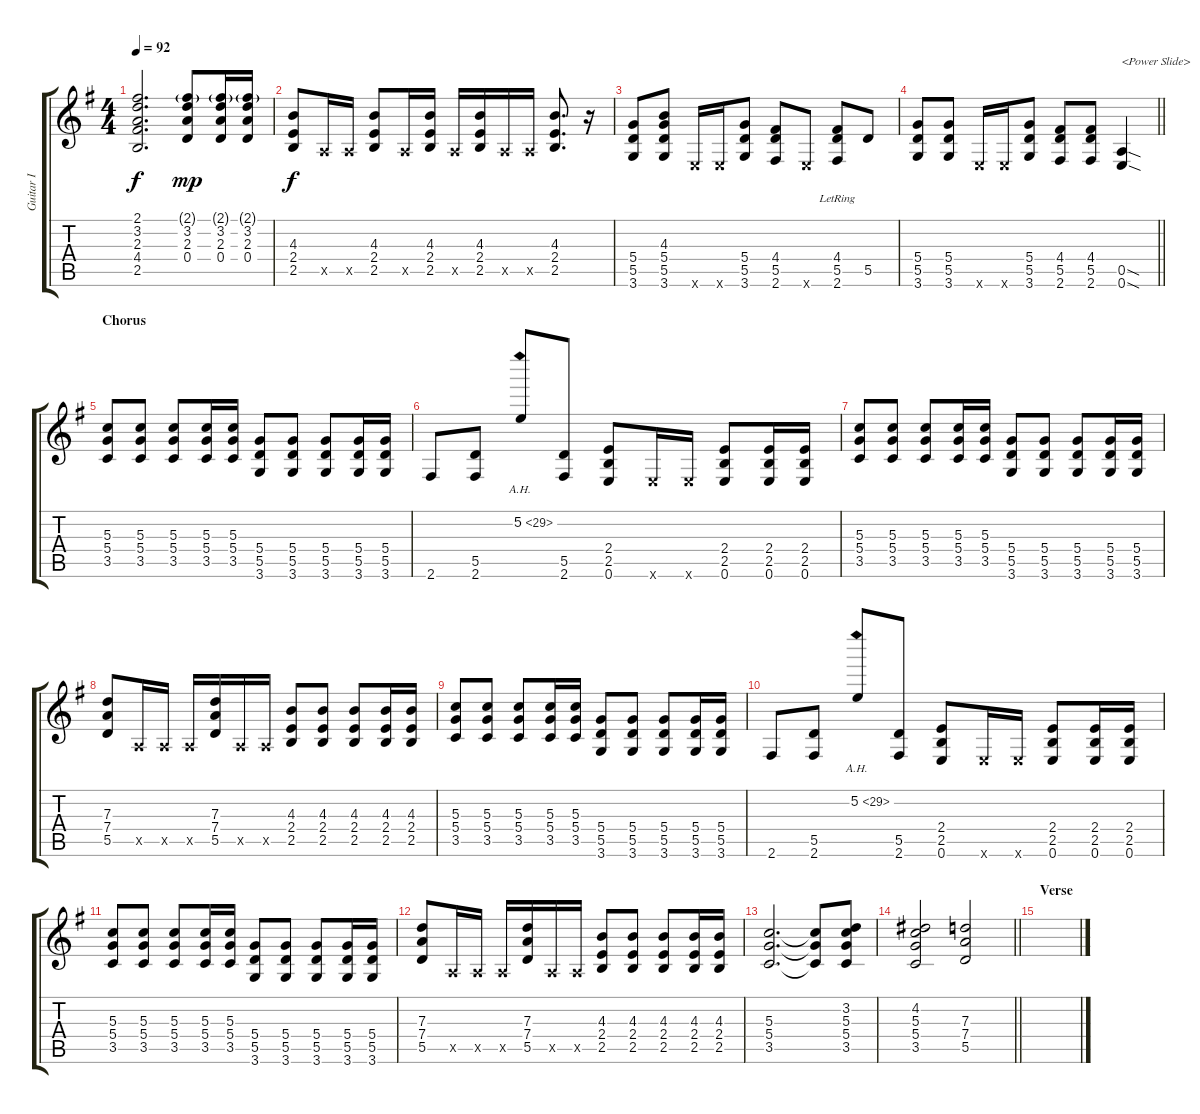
\track ("Guitar I" "Guitar I") {instrument overdrivenguitar}
\staff {score tabs}
\tuning (E4 B3 G3 D3 A2 E2) {hide}
\ts (4 4)
\tempo 92
\clef g2
\ks g
(2.1 3.2 2.3 4.4 2.5).2{d dy f} (2.1{g} 3.2 2.3 0.4).8{dy mp} (2.1{g} 3.2 2.3 0.4).16 (2.1{g} 3.2 2.3 0.4).16 |
(4.3 2.4 2.5).8{dy f} 0.5{x}.16 0.5{x}.16 (4.3 2.4 2.5).8 0.5{x}.16 (4.3 2.4 2.5).16 0.5{x}.16 (4.3 2.4 2.5).16 0.5{x}.16 0.5{x}.16 (4.3 2.4 2.5).8{d} r.16 |
(5.4 5.5 3.6).8 (4.3 5.4 5.5 3.6).8 0.6{x}.16 0.6{x}.16 (5.4 5.5 3.6).8 (4.4 5.5 2.6).8 0.6{x}.8 (4.4{lr} 5.5{lr} 2.6{lr}).8 5.5.8 |
\barLineRight lightlight
(5.4 5.5 3.6).8 (5.4 5.5 3.6).8 0.6{x}.16 0.6{x}.16 (5.4 5.5 3.6).8 (4.4 5.5 2.6).8 (4.4 5.5 2.6).8 (0.5{sod} 0.6{sod}).4{txt "<Power Slide>"} |
\section ("" "Chorus")
(5.3 5.4 3.5).8 (5.3 5.4 3.5).8 (5.3 5.4 3.5).8 (5.3 5.4 3.5).16 (5.3 5.4 3.5).16 (5.4 5.5 3.6).8 (5.4 5.5 3.6).8 (5.4 5.5 3.6).8 (5.4 5.5 3.6).16 (5.4 5.5 3.6).16 |
2.6.8 (5.5 2.6).8 5.2{ah 24}.8 (5.5 2.6).8 (2.4 2.5 0.6).8 0.6{x}.16 0.6{x}.16 (2.4 2.5 0.6).8 (2.4 2.5 0.6).16 (2.4 2.5 0.6).16 |
(5.3 5.4 3.5).8 (5.3 5.4 3.5).8 (5.3 5.4 3.5).8 (5.3 5.4 3.5).16 (5.3 5.4 3.5).16 (5.4 5.5 3.6).8 (5.4 5.5 3.6).8 (5.4 5.5 3.6).8 (5.4 5.5 3.6).16 (5.4 5.5 3.6).16 |
(7.3 7.4 5.5).8 0.5{x}.16 0.5{x}.16 0.5{x}.16 (7.3 7.4 5.5).16 0.5{x}.16 0.5{x}.16 (4.3 2.4 2.5).8 (4.3 2.4 2.5).8 (4.3 2.4 2.5).8 (4.3 2.4 2.5).16 (4.3 2.4 2.5).16 |
(5.3 5.4 3.5).8 (5.3 5.4 3.5).8 (5.3 5.4 3.5).8 (5.3 5.4 3.5).16 (5.3 5.4 3.5).16 (5.4 5.5 3.6).8 (5.4 5.5 3.6).8 (5.4 5.5 3.6).8 (5.4 5.5 3.6).16 (5.4 5.5 3.6).16 |
2.6.8 (5.5 2.6).8 5.2{ah 24}.8 (5.5 2.6).8 (2.4 2.5 0.6).8 0.6{x}.16 0.6{x}.16 (2.4 2.5 0.6).8 (2.4 2.5 0.6).16 (2.4 2.5 0.6).16 |
(5.3 5.4 3.5).8 (5.3 5.4 3.5).8 (5.3 5.4 3.5).8 (5.3 5.4 3.5).16 (5.3 5.4 3.5).16 (5.4 5.5 3.6).8 (5.4 5.5 3.6).8 (5.4 5.5 3.6).8 (5.4 5.5 3.6).16 (5.4 5.5 3.6).16 |
(7.3 7.4 5.5).8 0.5{x}.16 0.5{x}.16 0.5{x}.16 (7.3 7.4 5.5).16 0.5{x}.16 0.5{x}.16 (4.3 2.4 2.5).8 (4.3 2.4 2.5).8 (4.3 2.4 2.5).8 (4.3 2.4 2.5).16 (4.3 2.4 2.5).16 |
(5.3 5.4 3.5).2{d} (5.3{t} 5.4{t} 3.5{t}).8 (3.2 5.3 5.4 3.5).8 |
\barLineRight lightlight
(4.2 5.3 5.4 3.5).2 (7.3 7.4 5.5).2 |
\section ("" "Verse")
